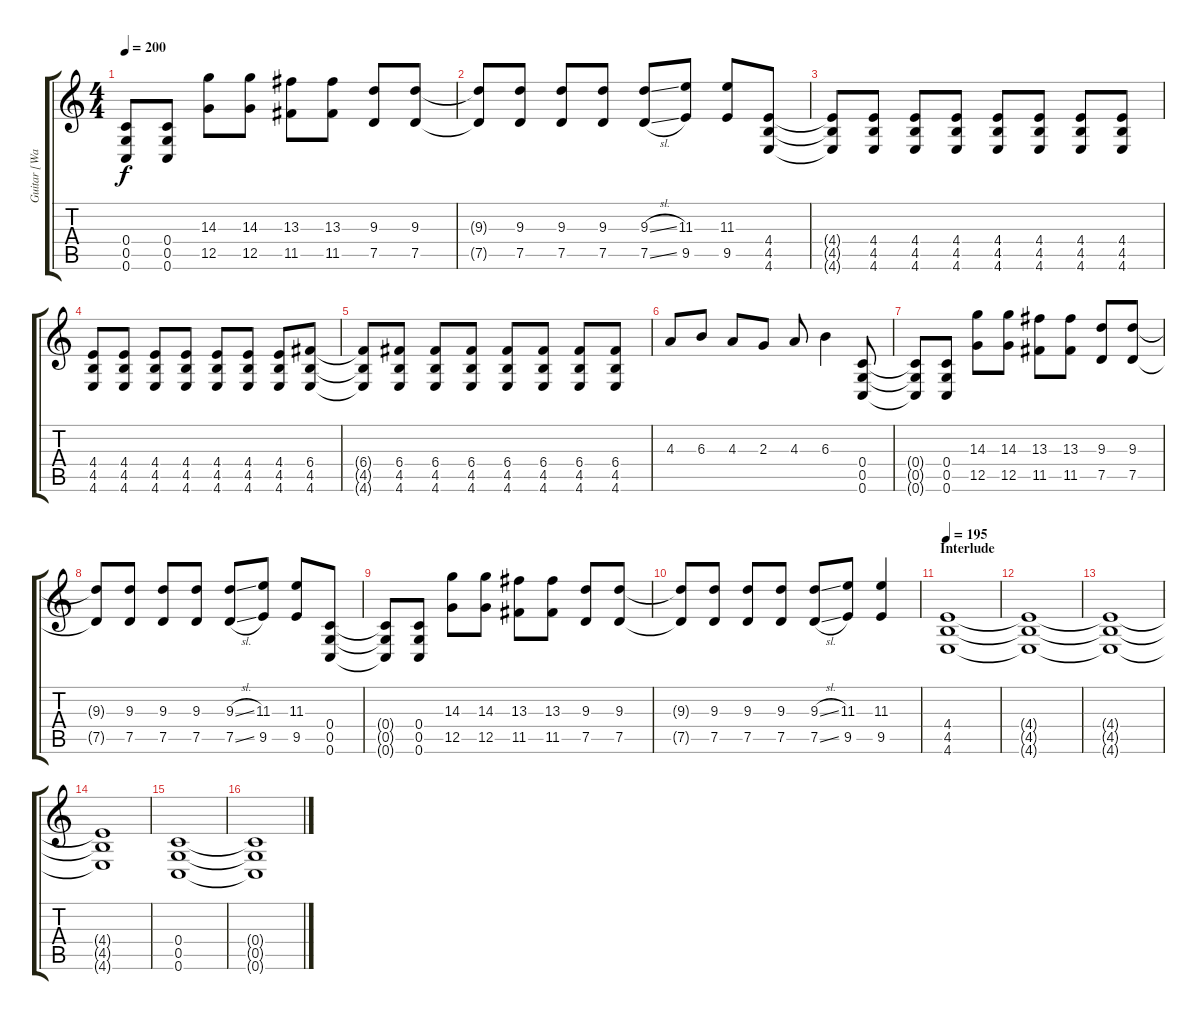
\track ("Guitar [Wade Preston]" "Guitar [Wa") {instrument overdrivenguitar}
\staff {score tabs}
\tuning (D4 A3 F3 C3 G2 C2) {hide}
\ts (4 4)
\tempo 200
\clef g2
\ks c
(0.4{t} 0.5{t} 0.6{t}).8{dy f} (0.4 0.5 0.6).8 (14.3 12.5).8 (14.3 12.5).8 (13.3 11.5).8 (13.3 11.5).8 (9.3 7.5).8 (9.3 7.5).8 |
(9.3{t} 7.5{t}).8 (9.3 7.5).8 (9.3 7.5).8 (9.3 7.5).8 (9.3{sl} 7.5{sl}).8 (11.3 9.5).8 (11.3 9.5).8 (4.4 4.5 4.6).8 |
(4.4{t} 4.5{t} 4.6{t}).8 (4.4 4.5 4.6).8 (4.4 4.5 4.6).8 (4.4 4.5 4.6).8 (4.4 4.5 4.6).8 (4.4 4.5 4.6).8 (4.4 4.5 4.6).8 (4.4 4.5 4.6).8 |
(4.4 4.5 4.6).8 (4.4 4.5 4.6).8 (4.4 4.5 4.6).8 (4.4 4.5 4.6).8 (4.4 4.5 4.6).8 (4.4 4.5 4.6).8 (4.4 4.5 4.6).8 (6.4 4.5 4.6).8 |
(6.4{t} 4.5{t} 4.6{t}).8 (6.4 4.5 4.6).8 (6.4 4.5 4.6).8 (6.4 4.5 4.6).8 (6.4 4.5 4.6).8 (6.4 4.5 4.6).8 (6.4 4.5 4.6).8 (6.4 4.5 4.6).8 |
4.3.8 6.3.8 4.3.8 2.3.8 4.3.8 6.3.4 (0.4 0.5 0.6).8 |
(0.4{t} 0.5{t} 0.6{t}).8 (0.4 0.5 0.6).8 (14.3 12.5).8 (14.3 12.5).8 (13.3 11.5).8 (13.3 11.5).8 (9.3 7.5).8 (9.3 7.5).8 |
(9.3{t} 7.5{t}).8 (9.3 7.5).8 (9.3 7.5).8 (9.3 7.5).8 (9.3{sl} 7.5{sl}).8 (11.3 9.5).8 (11.3 9.5).8 (0.4 0.5 0.6).8 |
(0.4{t} 0.5{t} 0.6{t}).8 (0.4 0.5 0.6).8 (14.3 12.5).8 (14.3 12.5).8 (13.3 11.5).8 (13.3 11.5).8 (9.3 7.5).8 (9.3 7.5).8 |
(9.3{t} 7.5{t}).8 (9.3 7.5).8 (9.3 7.5).8 (9.3 7.5).8 (9.3{sl} 7.5{sl}).8 (11.3 9.5).8 (11.3 9.5).4 |
\section ("" "Interlude")
\tempo 195
(4.4 4.5 4.6).1 |
(4.4{t} 4.5{t} 4.6{t}).1 |
(4.4{t} 4.5{t} 4.6{t}).1 |
(4.4{t} 4.5{t} 4.6{t}).1 |
(0.4 0.5 0.6).1 |
(0.4{t} 0.5{t} 0.6{t}).1
